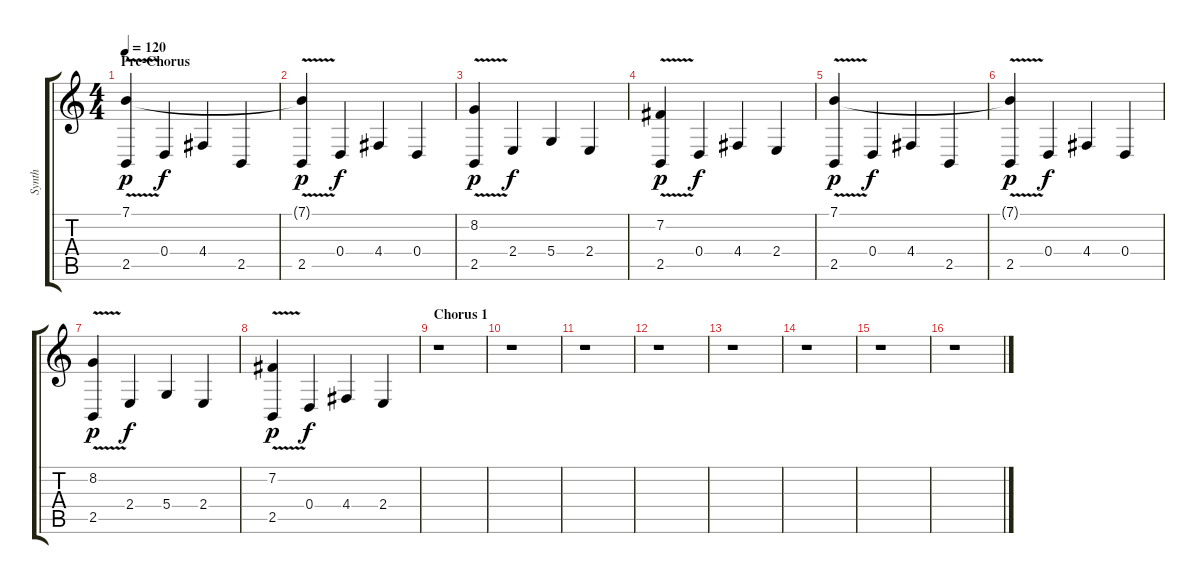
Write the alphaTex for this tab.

\track ("Synth" "Synth") {instrument fx4atmosphere}
\staff {score tabs}
\tuning (E4 B3 G3 D3 A2 E2) {hide}
\ts (4 4)
\section ("" "Pre-Chorus")
\tempo 120
\clef g2
\ks c
(7.1{v} 2.5).4{dy p} 0.4.4{dy f} 4.4.4 2.5.4 |
(7.1{t} 2.5).4{dy p} 0.4.4{dy f} 4.4.4 0.4.4 |
(8.2{v} 2.5).4{dy p} 2.4.4{dy f} 5.4.4 2.4.4 |
(7.2{v} 2.5).4{dy p} 0.4.4{dy f} 4.4.4 2.4.4 |
(7.1{v} 2.5).4{dy p} 0.4.4{dy f} 4.4.4 2.5.4 |
(7.1{t} 2.5).4{dy p} 0.4.4{dy f} 4.4.4 0.4.4 |
(8.2{v} 2.5).4{dy p} 2.4.4{dy f} 5.4.4 2.4.4 |
(7.2{v} 2.5).4{dy p} 0.4.4{dy f} 4.4.4 2.4.4 |
\section ("" "Chorus 1")
r.1 |
r.1 |
r.1 |
r.1 |
r.1 |
r.1 |
r.1 |
r.1
